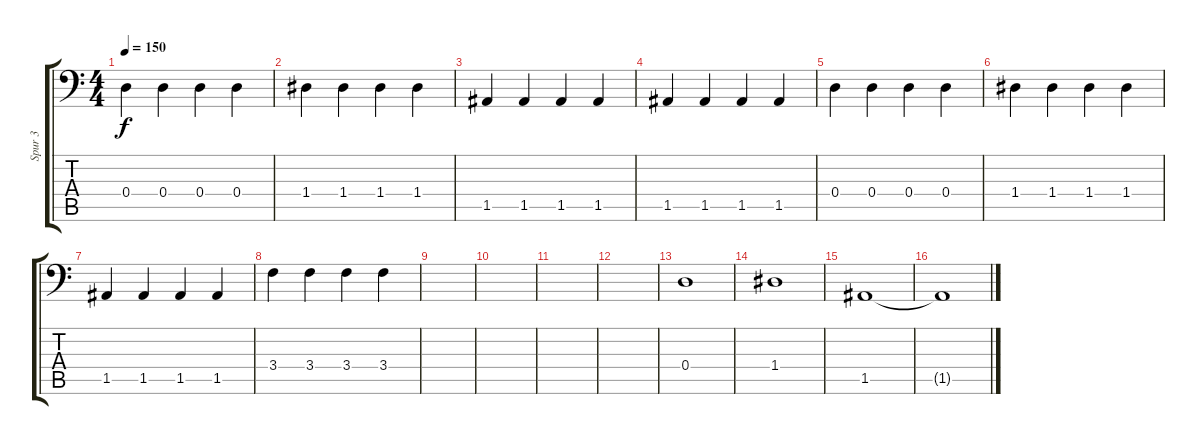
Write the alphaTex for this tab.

\track ("Spur 3" "Spur 3") {instrument electricbassfinger}
\staff {score tabs}
\tuning (E3 B2 G2 D2 A1 E1) {hide}
\ts (4 4)
\tempo 150
\clef f4
\ks c
0.4.4{dy f} 0.4.4 0.4.4 0.4.4 |
1.4.4 1.4.4 1.4.4 1.4.4 |
1.5.4 1.5.4 1.5.4 1.5.4 |
1.5.4 1.5.4 1.5.4 1.5.4 |
0.4.4 0.4.4 0.4.4 0.4.4 |
1.4.4 1.4.4 1.4.4 1.4.4 |
1.5.4 1.5.4 1.5.4 1.5.4 |
3.4.4 3.4.4 3.4.4 3.4.4 |
|
|
|
|
0.4.1 |
1.4.1 |
1.5.1 |
1.5{t}.1
